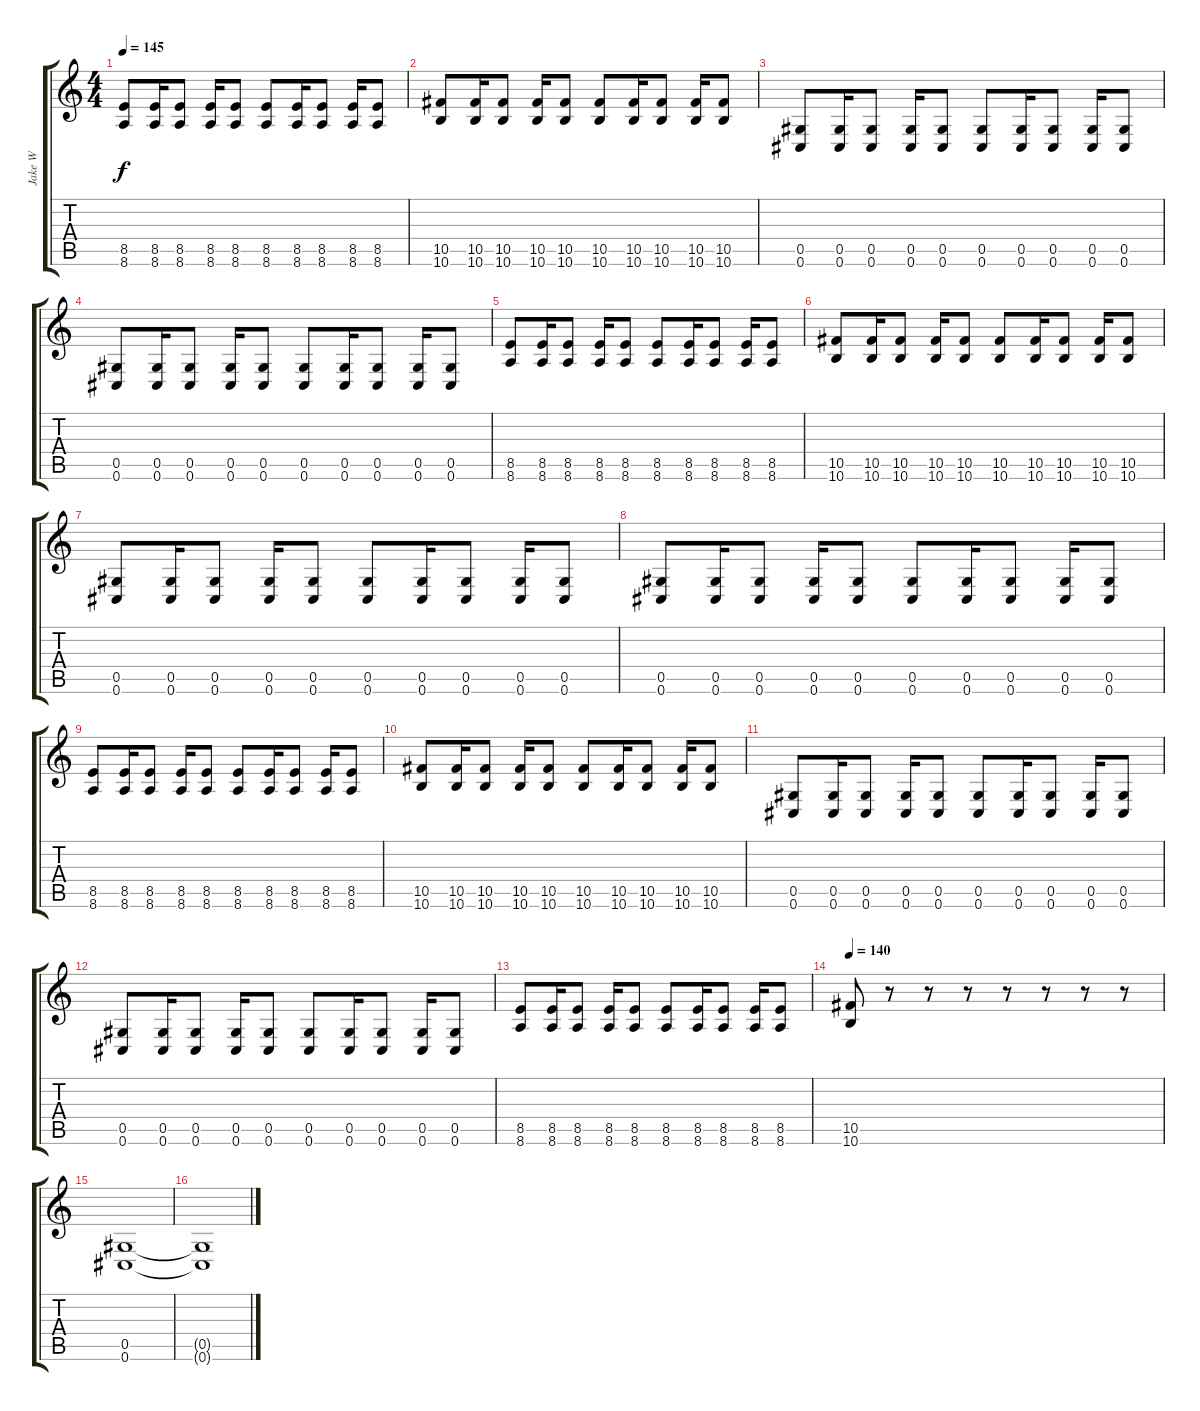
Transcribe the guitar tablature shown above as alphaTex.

\track ("Jake W" "Jake W") {instrument distortionguitar}
\staff {score tabs}
\tuning (Eb4 Bb3 Gb3 Db3 Ab2 Db2) {hide}
\ts (4 4)
\tempo 145
\clef g2
\ks c
(8.5 8.6).8{dy f} (8.5 8.6).16 (8.5 8.6).8 (8.5 8.6).16 (8.5 8.6).8 (8.5 8.6).8 (8.5 8.6).16 (8.5 8.6).8 (8.5 8.6).16 (8.5 8.6).8 |
(10.5 10.6).8 (10.5 10.6).16 (10.5 10.6).8 (10.5 10.6).16 (10.5 10.6).8 (10.5 10.6).8 (10.5 10.6).16 (10.5 10.6).8 (10.5 10.6).16 (10.5 10.6).8 |
(0.5 0.6).8 (0.5 0.6).16 (0.5 0.6).8 (0.5 0.6).16 (0.5 0.6).8 (0.5 0.6).8 (0.5 0.6).16 (0.5 0.6).8 (0.5 0.6).16 (0.5 0.6).8 |
(0.5 0.6).8 (0.5 0.6).16 (0.5 0.6).8 (0.5 0.6).16 (0.5 0.6).8 (0.5 0.6).8 (0.5 0.6).16 (0.5 0.6).8 (0.5 0.6).16 (0.5 0.6).8 |
(8.5 8.6).8 (8.5 8.6).16 (8.5 8.6).8 (8.5 8.6).16 (8.5 8.6).8 (8.5 8.6).8 (8.5 8.6).16 (8.5 8.6).8 (8.5 8.6).16 (8.5 8.6).8 |
(10.5 10.6).8 (10.5 10.6).16 (10.5 10.6).8 (10.5 10.6).16 (10.5 10.6).8 (10.5 10.6).8 (10.5 10.6).16 (10.5 10.6).8 (10.5 10.6).16 (10.5 10.6).8 |
(0.5 0.6).8 (0.5 0.6).16 (0.5 0.6).8 (0.5 0.6).16 (0.5 0.6).8 (0.5 0.6).8 (0.5 0.6).16 (0.5 0.6).8 (0.5 0.6).16 (0.5 0.6).8 |
(0.5 0.6).8 (0.5 0.6).16 (0.5 0.6).8 (0.5 0.6).16 (0.5 0.6).8 (0.5 0.6).8 (0.5 0.6).16 (0.5 0.6).8 (0.5 0.6).16 (0.5 0.6).8 |
(8.5 8.6).8 (8.5 8.6).16 (8.5 8.6).8 (8.5 8.6).16 (8.5 8.6).8 (8.5 8.6).8 (8.5 8.6).16 (8.5 8.6).8 (8.5 8.6).16 (8.5 8.6).8 |
(10.5 10.6).8 (10.5 10.6).16 (10.5 10.6).8 (10.5 10.6).16 (10.5 10.6).8 (10.5 10.6).8 (10.5 10.6).16 (10.5 10.6).8 (10.5 10.6).16 (10.5 10.6).8 |
(0.5 0.6).8 (0.5 0.6).16 (0.5 0.6).8 (0.5 0.6).16 (0.5 0.6).8 (0.5 0.6).8 (0.5 0.6).16 (0.5 0.6).8 (0.5 0.6).16 (0.5 0.6).8 |
(0.5 0.6).8 (0.5 0.6).16 (0.5 0.6).8 (0.5 0.6).16 (0.5 0.6).8 (0.5 0.6).8 (0.5 0.6).16 (0.5 0.6).8 (0.5 0.6).16 (0.5 0.6).8 |
(8.5 8.6).8 (8.5 8.6).16 (8.5 8.6).8 (8.5 8.6).16 (8.5 8.6).8 (8.5 8.6).8 (8.5 8.6).16 (8.5 8.6).8 (8.5 8.6).16 (8.5 8.6).8 |
\tempo 140
(10.5 10.6).8 r.8 r.8 r.8 r.8 r.8 r.8 r.8 |
(0.5 0.6).1 |
(0.5{t} 0.6{t}).1
